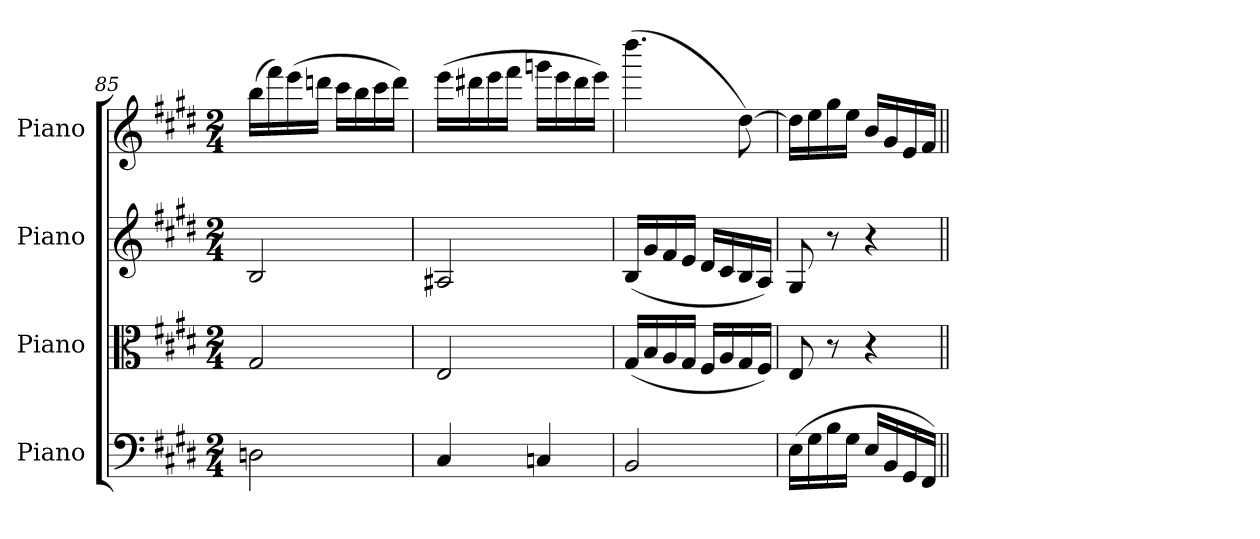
**kern	**kern	**kern	**kern
*part4	*part3	*part2	*part1
*staff4	*staff3	*staff2	*staff1
*I"Piano	*I"Piano	*I"Piano	*I"Piano
*I'Pno	*I'Pno	*I'Pno	*I'Pno
!!LO:LB:g=z
*clefF4	*clefC3	*clefG2	*clefG2
*k[f#c#g#d#]	*k[f#c#g#d#]	*k[f#c#g#d#]	*k[f#c#g#d#]
*M2/4	*M2/4	*M2/4	*M2/4
=85	=85	=85	=85
2Dn\	2G#/	2B/	(16bb\LL
.	.	.	16fff#\)
.	.	.	(16eee\
.	.	.	16dddn\JJ
.	.	.	16ccc#\LL
.	.	.	16bb\
.	.	.	16ccc#\
.	.	.	16ddd\JJ)
=86	=86	=86	=86
4C#/	2E/	2A#X/	(16eee\LL
.	.	.	16ddd#X\
.	.	.	16eee\
.	.	.	16fff#\JJ
4Cn/	.	.	16gggn\LL
.	.	.	16eee\
.	.	.	16ddd#\
.	.	.	16eee\JJ)
=87	=87	=87	=87
2BB/	(16G#/LL	(16B/LL	(4.dddd#\
.	16B/	16g#/	.
.	16A/	16f#/	.
.	16G#/JJ	16e/JJ	.
.	16F#/LL	16d#/LL	.
.	16A/	16c#/	.
.	16G#/	16B/	[8dd#\)
.	16F#/JJ)	16A/JJ)	.
=88	=88	=88	=88
(16E\LL	8E/	8G#/	16dd#\LL]
16G#\	.	.	16ee\
16B\	8r	8r	16gg#\
16G#\JJ	.	.	16ee\JJ
16E/LL	4r	4r	16b/LL
16BB/	.	.	16g#/
16GG#/	.	.	16e/
16FF#/JJ)	.	.	16f#/JJ
=||	=||	=||	=||
*-	*-	*-	*-
